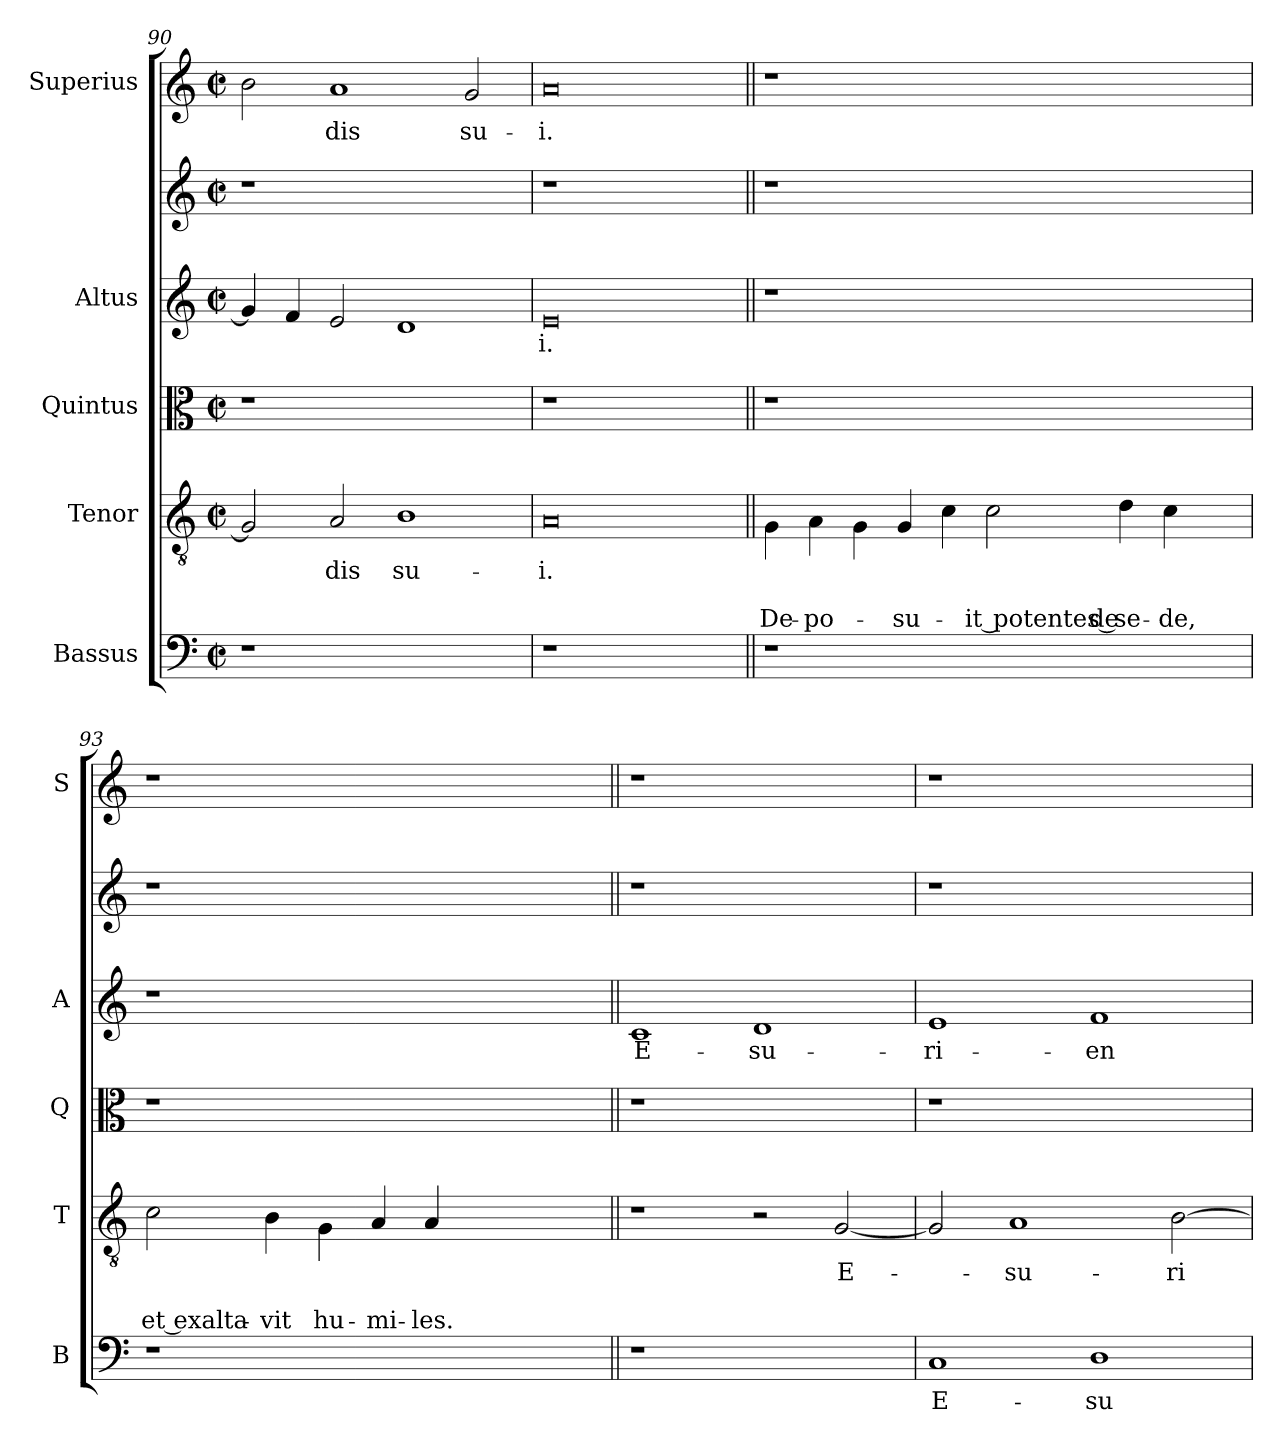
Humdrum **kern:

**kern	**text	**kern	**text	**text	**text	**kern	**kern	**text	**kern	**kern	**text
*part6	*part6	*part5	*part5	*part5	*part5	*part4	*part3	*part3	*part2	*part1	*part1
*staff6	*staff6	*staff5	*staff5	*staff5	*staff5	*staff4	*staff3	*staff3	*staff2	*staff1	*staff1
*I"Bassus	*	*I"Tenor	*	*	*	*I"Quintus	*I"Altus	*	*	*I"Superius	*
*I'B	*	*I'T	*	*	*	*I'Q	*I'A	*	*	*I'S	*
*clefF4	*	*clefGv2	*	*	*	*clefC3	*clefG2	*	*clefG2	*clefG2	*
*k[]	*	*k[]	*	*	*	*k[]	*k[]	*	*k[]	*k[]	*
*C:	*	*C:	*	*	*	*C:	*C:	*	*C:	*C:	*
*M2/2	*	*M2/2	*	*	*	*M2/2	*M2/2	*	*M2/2	*M2/2	*
*met(c|)	*	*met(c|)	*	*	*	*met(c|)	*met(c|)	*	*met(c|)	*met(c|)	*
=90	=90	=90	=90	=90	=90	=90	=90	=90	=90	=90	=90
1r	.	2G/]	.	.	.	1r	4g/]	.	1r	2b\	.
.	.	.	.	.	.	.	4f/	.	.	.	.
!	!	!	!LO:LY:b	!	!	!	!	!	!	!	!LO:LY:b
.	.	2A/	-dis	.	.	.	2e/	.	.	1a	-dis
!	!	!	!LO:LY:b	!	!	!	!	!	!	!	!
1ryy	.	1B	su-	.	.	1ryy	1d	.	1ryy	.	.
!	!	!	!	!	!	!	!	!	!	!	!LO:LY:b
.	.	.	.	.	.	.	.	.	.	2g/	su-
=91	=91	=91	=91	=91	=91	=91	=91	=91	=91	=91	=91
!	!	!	!LO:LY:b	!	!	!	!	!LO:LY:b	!	!	!LO:LY:b
1r	.	0A	-i.	.	.	1r	0e	-i.	1r	0a	-i.
1ryy	.	.	.	.	.	1ryy	.	.	1ryy	.	.
!!LO:PB:g=z
=92||	=92||	=92||	=92||	=92||	=92||	=92||	=92||	=92||	=92||	=92||	=92||
!	!	!LO:N:head=solid	!	!	!LO:LY:b	!	!	!	!	!	!
1r	.	4G\	.	.	De-	1r	1r	.	1r	1r	.
!	!	!LO:N:head=solid	!	!	!LO:LY:b	!	!	!	!	!	!
.	.	4A\	.	.	-po-	.	.	.	.	.	.
!	!	!LO:N:head=solid	!	!	!	!	!	!	!	!	!
.	.	4G\	.	.	.	.	.	.	.	.	.
!	!	!LO:N:head=solid	!	!	!LO:LY:b	!	!	!	!	!	!
.	.	4G/	.	.	-su-	.	.	.	.	.	.
!	!	!LO:N:head=solid	!	!	!	!	!	!	!	!	!
1.ryy	.	4c\	.	.	.	1.ryy	1.ryy	.	1.ryy	1.ryy	.
!	!	!LO:N:head=open	!	!	!LO:LY:b	!	!	!	!	!	!
.	.	2c\	.	.	-it potentes de	.	.	.	.	.	.
!	!	!LO:N:head=solid	!	!	!LO:LY:b	!	!	!	!	!	!
.	.	4d\	.	.	se-	.	.	.	.	.	.
!	!	!LO:N:head=solid	!	!	!LO:LY:b	!	!	!	!	!	!
.	.	4c\	.	.	-de,	.	.	.	.	.	.
.	.	4ryy	.	.	.	.	.	.	.	.	.
=93	=93	=93	=93	=93	=93	=93	=93	=93	=93	=93	=93
!	!	!LO:N:head=open	!	!	!LO:LY:b	!	!	!	!	!	!
1r	.	4c\	.	.	et exalta-	1r	1r	.	1r	1r	.
!	!	!LO:N:head=solid	!	!	!LO:LY:b	!	!	!	!	!	!
.	.	4B\	.	.	-vit	.	.	.	.	.	.
!	!	!LO:N:head=solid	!	!	!LO:LY:b	!	!	!	!	!	!
.	.	4G\	.	.	hu-	.	.	.	.	.	.
!	!	!LO:N:head=solid	!	!	!LO:LY:b	!	!	!	!	!	!
.	.	4A/	.	.	-mi-	.	.	.	.	.	.
!	!	!LO:N:head=solid	!	!	!LO:LY:b	!	!	!	!	!	!
1ryy	.	4A/	.	.	-les.	1ryy	1ryy	.	1ryy	1ryy	.
.	.	4ryy	.	.	.	.	.	.	.	.	.
.	.	2ryy	.	.	.	.	.	.	.	.	.
!!LO:LB:g=z
=94||	=94||	=94||	=94||	=94||	=94||	=94||	=94||	=94||	=94||	=94||	=94||
!	!	!	!	!	!	!	!	!LO:LY:b	!	!	!
1r	.	1r	.	.	.	1r	1c	E-	1r	1r	.
!	!	!	!	!	!	!	!	!LO:LY:b	!	!	!
1ryy	.	2r	.	.	.	1ryy	1d	-su-	1ryy	1ryy	.
!	!	!	!LO:LY:b	!	!	!	!	!	!	!	!
.	.	[2G/	E-	.	.	.	.	.	.	.	.
=95	=95	=95	=95	=95	=95	=95	=95	=95	=95	=95	=95
!	!LO:LY:b	!	!	!	!	!	!	!LO:LY:b	!	!	!
1C	E-	2G/]	.	.	.	1r	1e	-ri-	1r	1r	.
!	!	!	!LO:LY:b	!	!	!	!	!	!	!	!
.	.	1A	-su-	.	.	.	.	.	.	.	.
!	!LO:LY:b	!	!	!	!	!	!	!LO:LY:b	!	!	!
1D	-su-	.	.	.	.	1ryy	1f	-en-	1ryy	1ryy	.
!	!	!	!LO:LY:b	!	!	!	!	!	!	!	!
.	.	[2B\	-ri-	.	.	.	.	.	.	.	.
=	=	=	=	=	=	=	=	=	=	=	=
*-	*-	*-	*-	*-	*-	*-	*-	*-	*-	*-	*-
